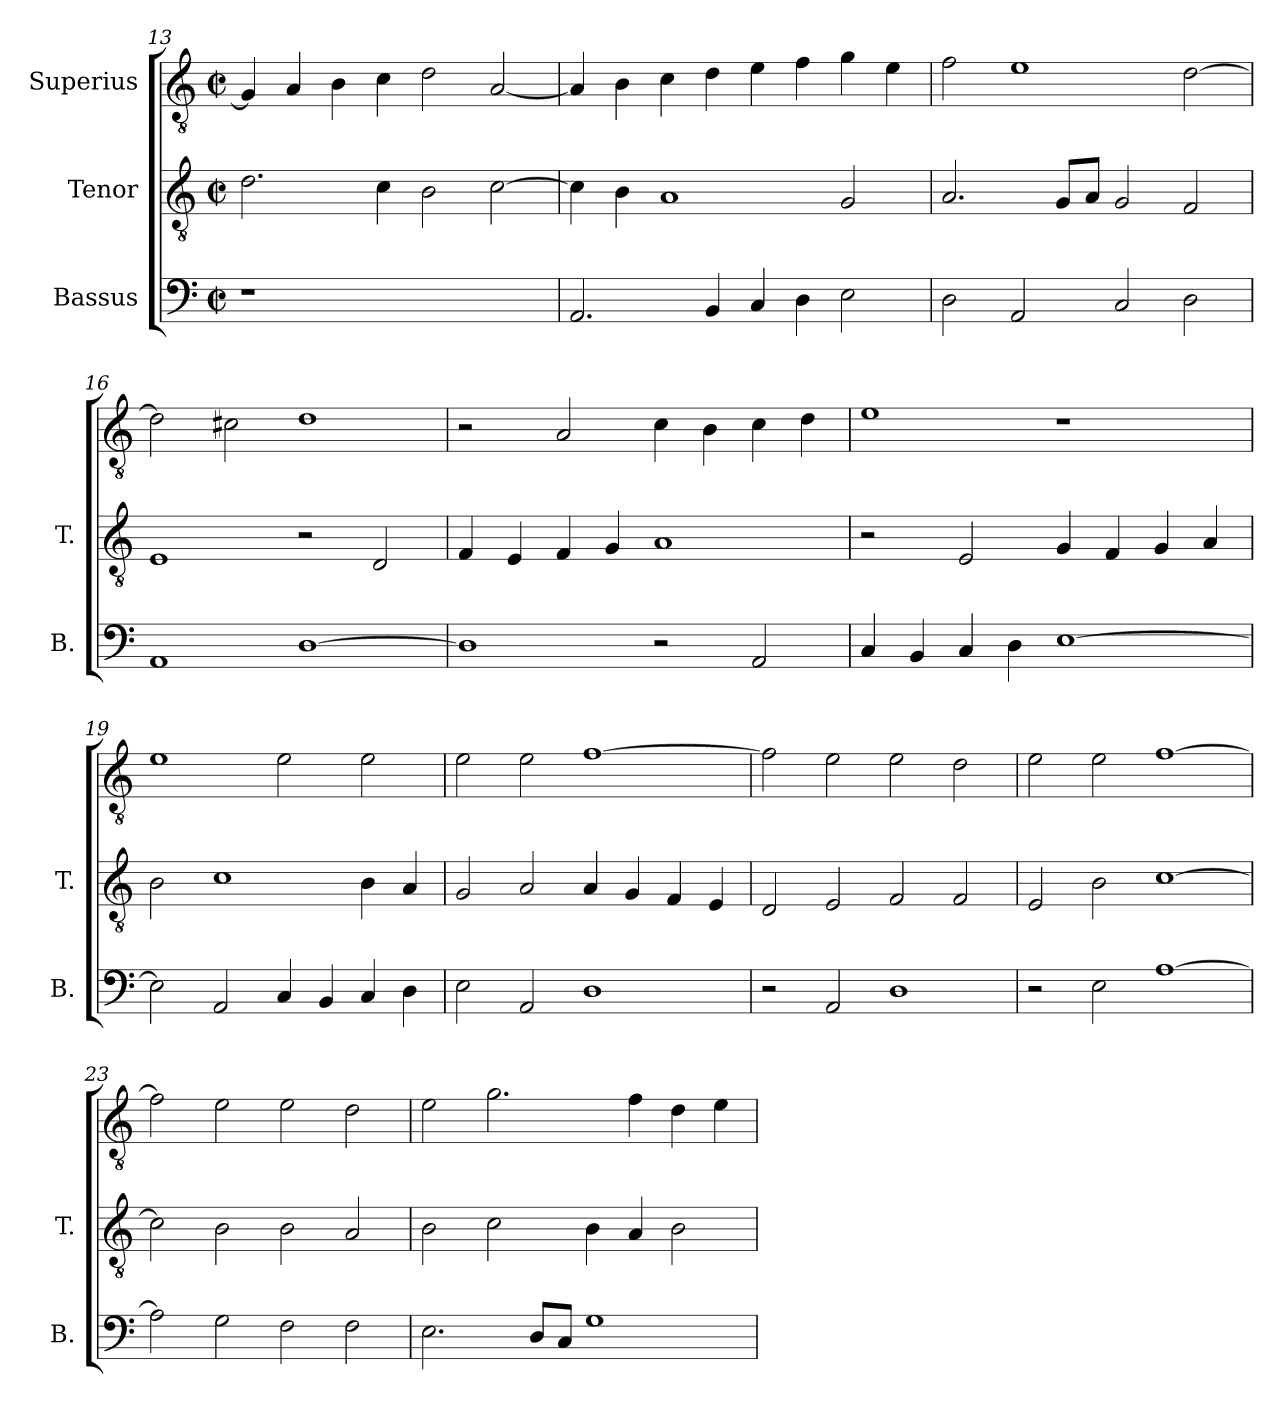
**kern	**kern	**kern
*part3	*part2	*part1
*staff3	*staff2	*staff1
*I"Bassus	*I"Tenor	*I"Superius
*I'B.	*I'T.	*
*clefF4	*clefGv2	*clefGv2
*	*ITrd7c12	*ITrd7c12
*k[]	*k[]	*k[]
*C:	*C:	*C:
*M2/2	*M2/2	*M2/2
*met(c|)	*met(c|)	*met(c|)
=13	=13	=13
!LO:N:vis=1	!	!
1r	2.Di\	4GGi/]
.	.	4AAi/
.	.	4BBi\
.	4Ci\	4Ci\
1ryy	2BBi\	2Di\
.	[>2Ci\	[<2AAi/
!!LO:PB:g=z
=14	=14	=14
2.AAi/	4Ci\]	4AAi/]
.	4BBi\	4BBi\
.	1AAi	4Ci\
4BBi/	.	4Di\
4Ci/	.	4Ei\
4Di\	.	4Fi\
2Ei\	2GGi/	4Gi\
.	.	4Ei\
=15	=15	=15
2Di\	2.AAi/	2Fi\
2AAi/	.	1Ei
.	8GGi/L	.
.	8AAi/J	.
2Ci/	2GGi/	.
2Di\	2FFi/	[>2Di\
=16	=16	=16
1AAi	1EEi	2Di\]
.	.	2C#Xi\
[>1Di	2r	1Di
.	2DDi/	.
=17	=17	=17
1Di]	4FFi/	2r
.	4EEi/	.
.	4FFi/	2AAi/
.	4GGi/	.
2r	1AAi	4Ci\
.	.	4BBi\
2AAi/	.	4Ci\
.	.	4Di\
!!LO:LB:g=z
=18	=18	=18
4Ci/	2r	1Ei
4BBi/	.	.
4Ci/	2EEi/	.
4Di\	.	.
[>1Ei	4GGi/	1r
.	4FFi/	.
.	4GGi/	.
.	4AAi/	.
=19	=19	=19
2Ei\]	2BBi\	1Ei
2AAi/	1Ci	.
4Ci/	.	2Ei\
4BBi/	.	.
4Ci/	4BBi\	2Ei\
4Di\	4AAi/	.
=20	=20	=20
2Ei\	2GGi/	2Ei\
2AAi/	2AAi/	2Ei\
1Di	4AAi/	[>1Fi
.	4GGi/	.
.	4FFi/	.
.	4EEi/	.
=21	=21	=21
2r	2DDi/	2Fi\]
2AAi/	2EEi/	2Ei\
1Di	2FFi/	2Ei\
.	2FFi/	2Di\
=22	=22	=22
2r	2EEi/	2Ei\
2Ei\	2BBi\	2Ei\
[>1Ai	[>1Ci	[>1Fi
!!LO:LB:g=z
=23	=23	=23
2Ai\]	2Ci\]	2Fi\]
2Gi\	2BBi\	2Ei\
2Fi\	2BBi\	2Ei\
2Fi\	2AAi/	2Di\
=24	=24	=24
2.Ei\	2BBi\	2Ei\
.	2Ci\	2.Gi\
8Di/L	.	.
8Ci/J	.	.
1Gi	4BBi\	.
.	4AAi/	4Fi\
.	2BBi\	4Di\
.	.	4Ei\
=	=	=
*-	*-	*-
